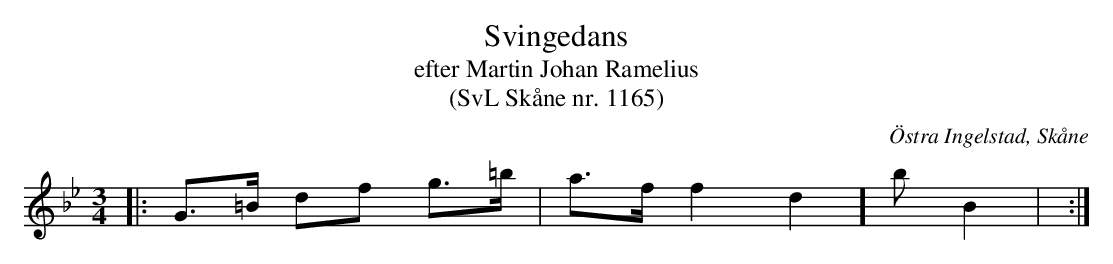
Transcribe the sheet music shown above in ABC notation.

X:1
T:Svingedans
T:efter Martin Johan Ramelius
T:(SvL Skåne nr. 1165)
O:Östra Ingelstad, Skåne
M:3/4
L:1/8
Q:1/4=108
K:Bb
|: G>=B df g>=b | a>f ^[f2d2] bB2 | :|
|:  :|
